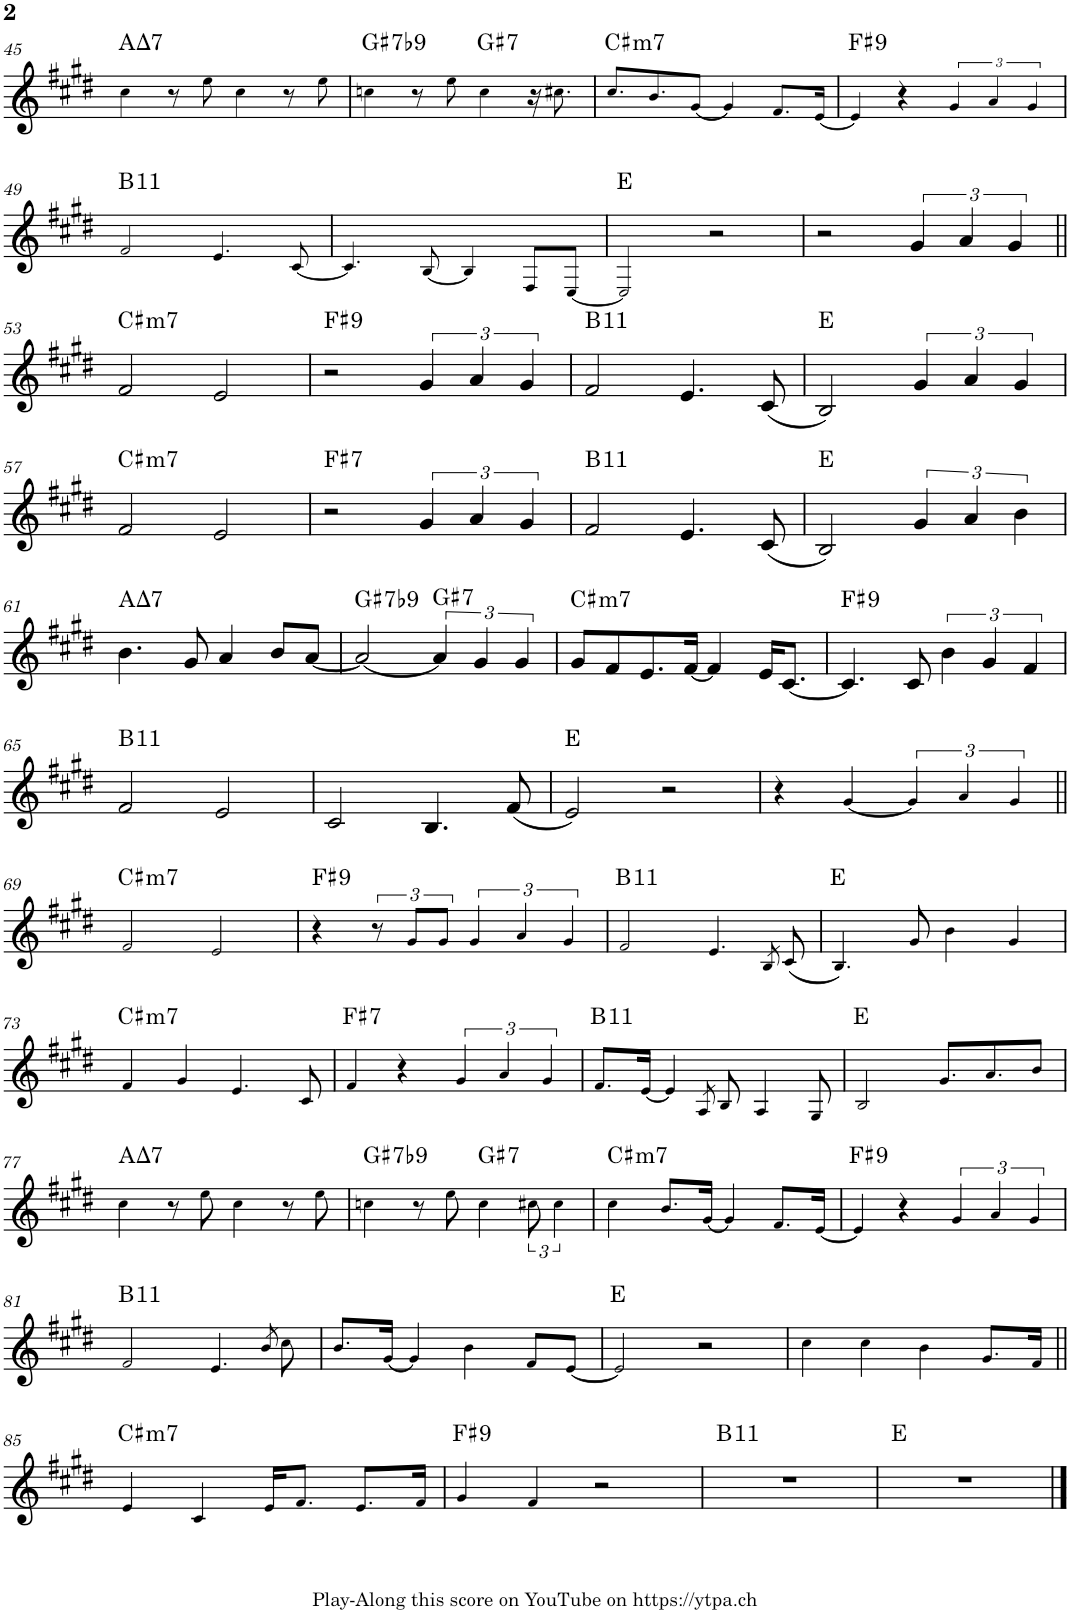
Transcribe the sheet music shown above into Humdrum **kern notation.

**kern	**harte
*part1	*part1
*staff1	*
*I"Piano	*
*I'Pno.	*
!!LO:PB:g=z
*clefG2	*
*k[f#c#g#d#]	*
*M4/4	*
=45	=45
!	!LO:H:kt=7
4cc#!\	A:maj7
8r	.
8ee!\	.
4cc#!\	.
8r	.
8ee!\	.
=46	=46
!	!LO:H:kt=7
4ccn!\	G#:7(b9)
8r	.
8ee!\	.
!	!LO:H:kt=7
4cc!\	G#:7
16r	.
8.cc#X!\	.
=47	=47
!	!LO:H:kt=m7
8.cc#!/L	C#:min7
8.b!/	.
[8g#!/J	.
4g#!/]	.
8.f#!/L	.
[16e!/Jk	.
=48	=48
!	!LO:H:kt=9
4e!/]	F#:9
4r	.
6g#!/	.
6a!/	.
6g#!/	.
!!LO:LB:g=z
=49	=49
!	!LO:H:kt=11
2f#!/	B:9(11)
4.e!/	.
[8c#!/	.
=50	=50
4.c#!/]	.
[8B!/	.
4B!/]	.
8F#!/L	.
[8E!/J	.
=51	=51
2E!/]	E:maj
2r	.
=52	=52
2r	.
6g#/	.
6a/	.
6g#/	.
!!LO:LB:g=z
=53||	=53||
!	!LO:H:kt=m7
2f#/	C#:min7
2e/	.
=54	=54
!	!LO:H:kt=9
2r	F#:9
6g#/	.
6a/	.
6g#/	.
=55	=55
!	!LO:H:kt=11
2f#/	B:9(11)
4.e/	.
(<8c#/	.
=56	=56
2B/)	E:maj
6g#/	.
6a/	.
6g#/	.
!!LO:LB:g=z
=57	=57
!	!LO:H:kt=m7
2f#/	C#:min7
2e/	.
=58	=58
!	!LO:H:kt=7
2r	F#:7
6g#/	.
6a/	.
6g#/	.
=59	=59
!	!LO:H:kt=11
2f#/	B:9(11)
4.e/	.
(<8c#/	.
=60	=60
2B/)	E:maj
6g#/	.
6a/	.
6b\	.
!!LO:LB:g=z
=61	=61
!	!LO:H:kt=7
4.b\	A:maj7
8g#/	.
4a/	.
8b/L	.
[8a/J	.
=62	=62
!	!LO:H:kt=7
2a/_	G#:7(b9)
!	!LO:H:kt=7
6a/]	G#:7
6g#/	.
6g#/	.
=63	=63
!	!LO:H:kt=m7
8g#/L	C#:min7
8f#/	.
8.e/	.
[16f#/Jk	.
4f#/]	.
16e/KL	.
[8.c#/J	.
=64	=64
!	!LO:H:kt=9
4.c#/]	F#:9
8c#/	.
6b\	.
6g#/	.
6f#/	.
!!LO:LB:g=z
=65	=65
!	!LO:H:kt=11
2f#/	B:9(11)
2e/	.
=66	=66
2c#/	.
4.B/	.
(8f#/	.
=67	=67
2e/)	E:maj
2r	.
=68	=68
4r	.
[4g#!/	.
6g#!/]	.
6a!/	.
6g#!/	.
!!LO:LB:g=z
=69||	=69||
!	!LO:H:kt=m7
2f#!/	C#:min7
2e!/	.
=70	=70
!	!LO:H:kt=9
4r	F#:9
12r	.
12g#!/L	.
12g#!/J	.
6g#!/	.
6a!/	.
6g#!/	.
=71	=71
!	!LO:H:kt=11
2f#!/	B:9(11)
4.e!/	.
8qB/	.
(<8c#!/	.
=72	=72
4.B!/)	E:maj
8g#!/	.
4b!\	.
4g#!/	.
!!LO:LB:g=z
=73	=73
!	!LO:H:kt=m7
4f#!/	C#:min7
4g#!/	.
4.e!/	.
8c#!/	.
=74	=74
!	!LO:H:kt=7
4f#!/	F#:7
4r	.
6g#!/	.
6a!/	.
6g#!/	.
=75	=75
!	!LO:H:kt=11
8.f#!/L	B:9(11)
[16e!/Jk	.
4e!/]	.
8qA/	.
8B!/	.
4A!/	.
8G#!/	.
=76	=76
2B!/	E:maj
8.g#!/L	.
8.a!/	.
8b!/J	.
!!LO:LB:g=z
=77	=77
!	!LO:H:kt=7
4cc#!\	A:maj7
8r	.
8ee!\	.
4cc#!\	.
8r	.
8ee!\	.
=78	=78
!	!LO:H:kt=7
4ccn!\	G#:7(b9)
8r	.
8ee!\	.
!	!LO:H:kt=7
4cc!\	G#:7
12cc#X!\	.
6cc#!\	.
=79	=79
!	!LO:H:kt=m7
4cc#!\	C#:min7
8.b!/L	.
[16g#!/Jk	.
4g#!/]	.
8.f#!/L	.
[16e!/Jk	.
=80	=80
!	!LO:H:kt=9
4e!/]	F#:9
4r	.
6g#!/	.
6a!/	.
6g#!/	.
!!LO:LB:g=z
=81	=81
!	!LO:H:kt=11
2f#!/	B:9(11)
4.e!/	.
8qb/	.
8cc#!\	.
=82	=82
8.b!/L	.
[16g#!/Jk	.
4g#!/]	.
4b!\	.
8f#!/L	.
[8e!/J	.
=83	=83
2e!/]	E:maj
2r	.
=84	=84
4cc#!\	.
4cc#!\	.
4b!\	.
8.g#!/L	.
16f#!/Jk	.
!!LO:LB:g=z
=85||	=85||
!	!LO:H:kt=m7
4e!/	C#:min7
4c#!/	.
16e!/KL	.
8.f#!/J	.
8.e!/L	.
16f#!/Jk	.
=86	=86
!	!LO:H:kt=9
4g#!/	F#:9
4f#!/	.
2r	.
=87	=87
!	!LO:H:kt=11
1r	B:9(11)
=88	=88
1r	E:maj
==	==
*-	*-
